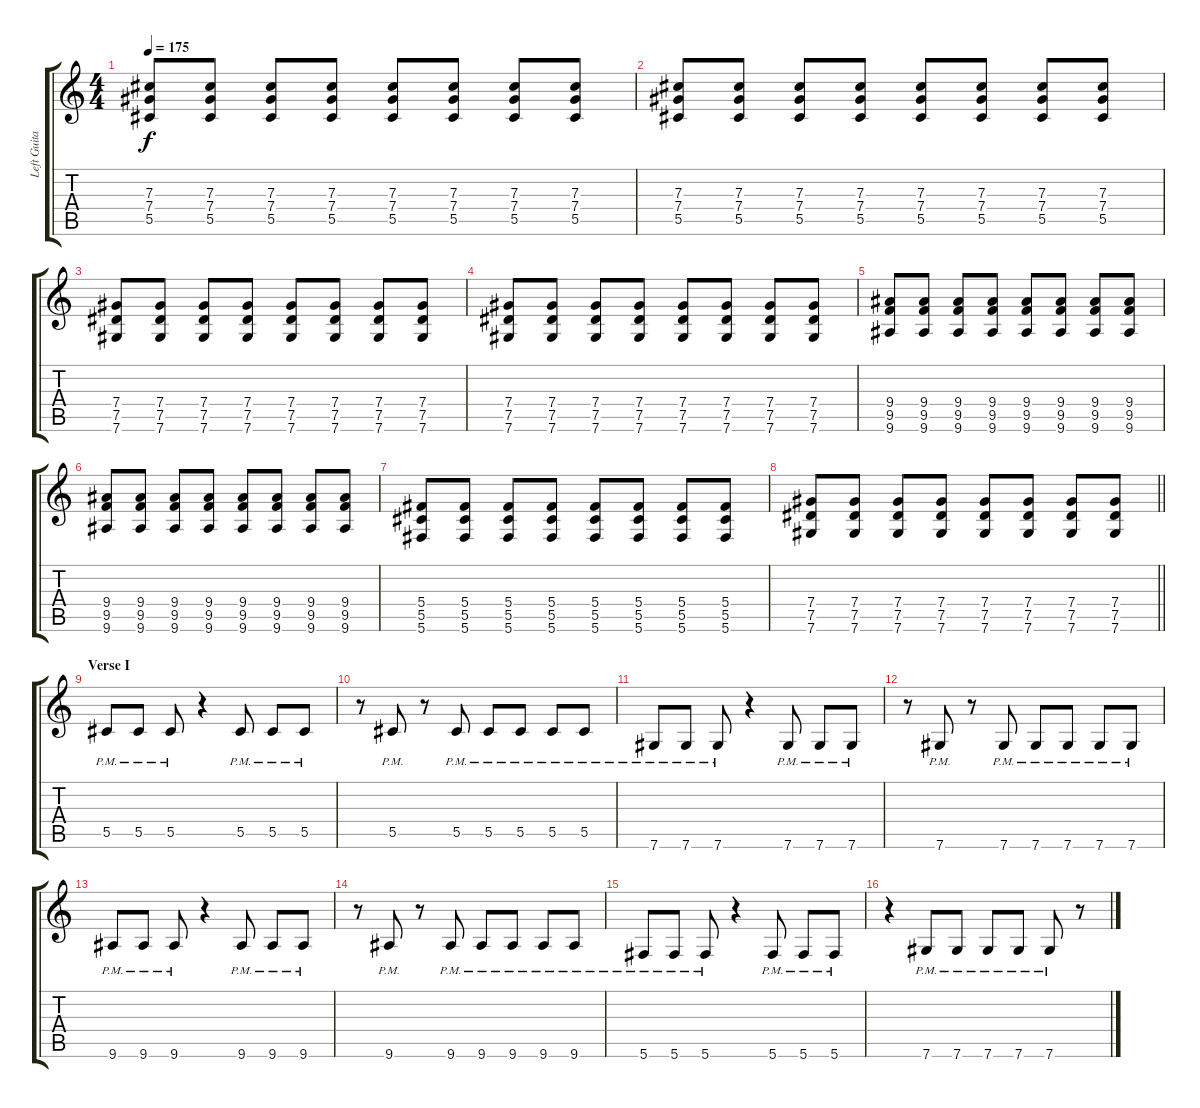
\track ("Left Guitar" "Left Guita") {instrument distortionguitar}
\staff {score tabs}
\tuning (Eb4 Bb3 Gb3 Db3 Ab2 Db2) {hide}
\ts (4 4)
\tempo 175
\clef g2
\ks c
(7.3 7.4 5.5).8{dy f} (7.3 7.4 5.5).8 (7.3 7.4 5.5).8 (7.3 7.4 5.5).8 (7.3 7.4 5.5).8 (7.3 7.4 5.5).8 (7.3 7.4 5.5).8 (7.3 7.4 5.5).8 |
(7.3 7.4 5.5).8 (7.3 7.4 5.5).8 (7.3 7.4 5.5).8 (7.3 7.4 5.5).8 (7.3 7.4 5.5).8 (7.3 7.4 5.5).8 (7.3 7.4 5.5).8 (7.3 7.4 5.5).8 |
(7.4 7.5 7.6).8 (7.4 7.5 7.6).8 (7.4 7.5 7.6).8 (7.4 7.5 7.6).8 (7.4 7.5 7.6).8 (7.4 7.5 7.6).8 (7.4 7.5 7.6).8 (7.4 7.5 7.6).8 |
(7.4 7.5 7.6).8 (7.4 7.5 7.6).8 (7.4 7.5 7.6).8 (7.4 7.5 7.6).8 (7.4 7.5 7.6).8 (7.4 7.5 7.6).8 (7.4 7.5 7.6).8 (7.4 7.5 7.6).8 |
(9.4 9.5 9.6).8 (9.4 9.5 9.6).8 (9.4 9.5 9.6).8 (9.4 9.5 9.6).8 (9.4 9.5 9.6).8 (9.4 9.5 9.6).8 (9.4 9.5 9.6).8 (9.4 9.5 9.6).8 |
(9.4 9.5 9.6).8 (9.4 9.5 9.6).8 (9.4 9.5 9.6).8 (9.4 9.5 9.6).8 (9.4 9.5 9.6).8 (9.4 9.5 9.6).8 (9.4 9.5 9.6).8 (9.4 9.5 9.6).8 |
(5.4 5.5 5.6).8 (5.4 5.5 5.6).8 (5.4 5.5 5.6).8 (5.4 5.5 5.6).8 (5.4 5.5 5.6).8 (5.4 5.5 5.6).8 (5.4 5.5 5.6).8 (5.4 5.5 5.6).8 |
\barLineRight lightlight
(7.4 7.5 7.6).8 (7.4 7.5 7.6).8 (7.4 7.5 7.6).8 (7.4 7.5 7.6).8 (7.4 7.5 7.6).8 (7.4 7.5 7.6).8 (7.4 7.5 7.6).8 (7.4 7.5 7.6).8 |
\section ("" "Verse I")
5.5{pm}.8 5.5{pm}.8 5.5{pm}.8 r.4 5.5{pm}.8 5.5{pm}.8 5.5{pm}.8 |
r.8 5.5{pm}.8 r.8 5.5{pm}.8 5.5{pm}.8 5.5{pm}.8 5.5{pm}.8 5.5{pm}.8 |
7.6{pm}.8 7.6{pm}.8 7.6{pm}.8 r.4 7.6{pm}.8 7.6{pm}.8 7.6{pm}.8 |
r.8 7.6{pm}.8 r.8 7.6{pm}.8 7.6{pm}.8 7.6{pm}.8 7.6{pm}.8 7.6{pm}.8 |
9.6{pm}.8 9.6{pm}.8 9.6{pm}.8 r.4 9.6{pm}.8 9.6{pm}.8 9.6{pm}.8 |
r.8 9.6{pm}.8 r.8 9.6{pm}.8 9.6{pm}.8 9.6{pm}.8 9.6{pm}.8 9.6{pm}.8 |
5.6{pm}.8 5.6{pm}.8 5.6{pm}.8 r.4 5.6{pm}.8 5.6{pm}.8 5.6{pm}.8 |
r.4 7.6{pm}.8 7.6{pm}.8 7.6{pm}.8 7.6{pm}.8 7.6{pm}.8 r.8
